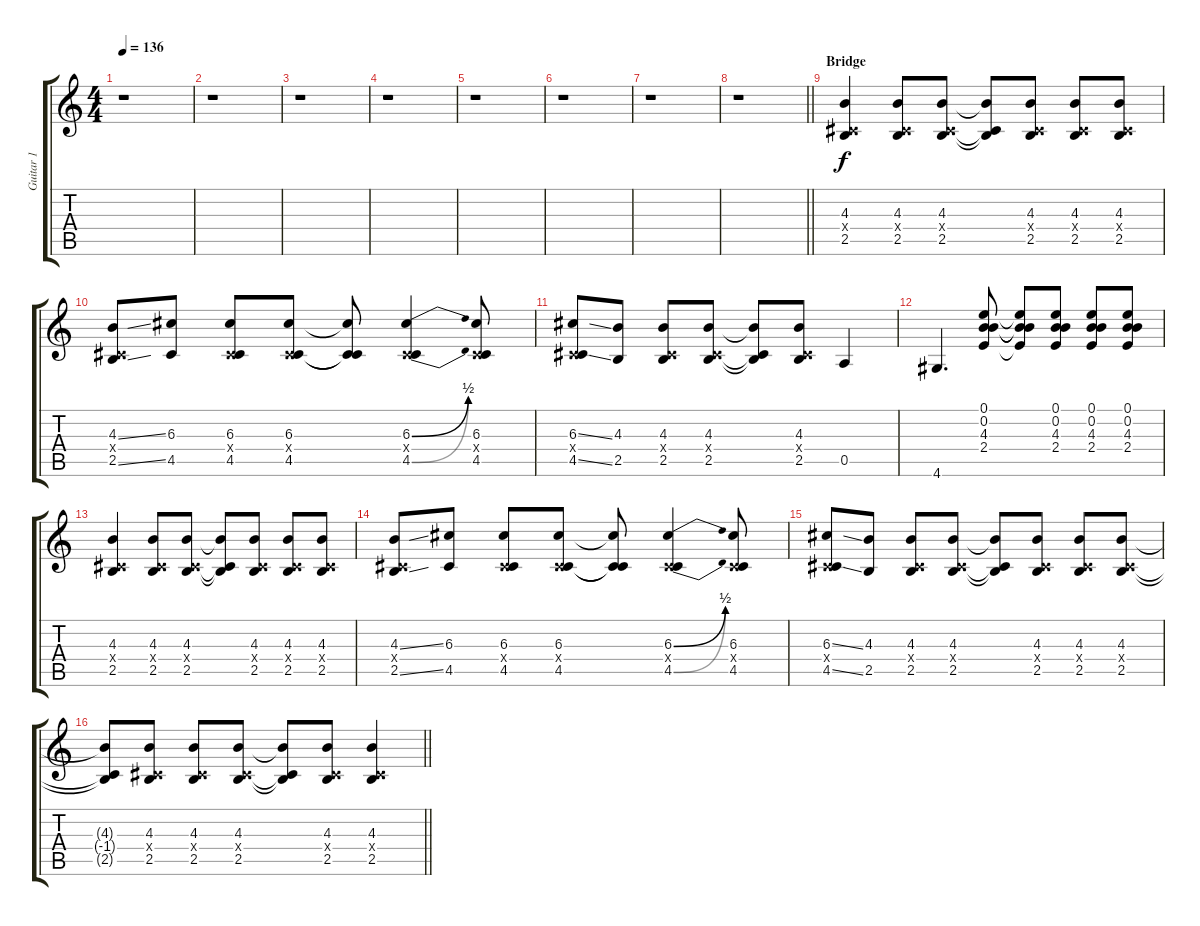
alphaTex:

\track ("Guitar 1" "Guitar 1") {instrument distortionguitar}
\staff {score tabs}
\tuning (E4 B3 G3 D3 A2 E2) {hide}
\ts (4 4)
\tempo 136
\clef g2
\ks c
r.1{dy f} |
r.1 |
r.1 |
r.1 |
r.1 |
r.1 |
r.1 |
\barLineRight lightlight
r.1 |
\section ("" "Bridge")
(4.3 -1.4{x} 2.5).4 (4.3 -1.4{x} 2.5).8 (4.3 -1.4{x} 2.5).8 (4.3{t} -1.4{t} 2.5{t}).8 (4.3 -1.4{x} 2.5).8 (4.3 -1.4{x} 2.5).8 (4.3 -1.4{x} 2.5).8 |
(4.3{ss} -1.4{x} 2.5{ss}).8 (6.3 4.5).8 (6.3 -1.4{x} 4.5).8 (6.3 -1.4{x} 4.5).8 (6.3{t} -1.4{t} 4.5{t}).8 (6.3{be (bend 0 0 60 2)} -1.4{x} 4.5{be (bend 0 0 60 2)}).4 (6.3 -1.4{x} 4.5).8 |
(6.3{ss} -1.4{x} 4.5{ss}).8 (4.3 2.5).8 (4.3 -1.4{x} 2.5).8 (4.3 -1.4{x} 2.5).8 (4.3{t} -1.4{t} 2.5{t}).8 (4.3 -1.4{x} 2.5).8 0.5.4 |
4.6.4{d} (0.1 0.2 4.3 2.4).8 (0.1{t} 0.2{t} 4.3{t} 2.4{t}).8 (0.1 0.2 4.3 2.4).8 (0.1 0.2 4.3 2.4).8 (0.1 0.2 4.3 2.4).8 |
(4.3 -1.4{x} 2.5).4 (4.3 -1.4{x} 2.5).8 (4.3 -1.4{x} 2.5).8 (4.3{t} -1.4{t} 2.5{t}).8 (4.3 -1.4{x} 2.5).8 (4.3 -1.4{x} 2.5).8 (4.3 -1.4{x} 2.5).8 |
(4.3{ss} -1.4{x} 2.5{ss}).8 (6.3 4.5).8 (6.3 -1.4{x} 4.5).8 (6.3 -1.4{x} 4.5).8 (6.3{t} -1.4{t} 4.5{t}).8 (6.3{be (bend 0 0 60 2)} -1.4{x} 4.5{be (bend 0 0 60 2)}).4 (6.3 -1.4{x} 4.5).8 |
(6.3{ss} -1.4{x} 4.5{ss}).8 (4.3 2.5).8 (4.3 -1.4{x} 2.5).8 (4.3 -1.4{x} 2.5).8 (4.3{t} -1.4{t} 2.5{t}).8 (4.3 -1.4{x} 2.5).8 (4.3 -1.4{x} 2.5).8 (4.3 -1.4{x} 2.5).8 |
\barLineRight lightlight
(4.3{t} -1.4{t} 2.5{t}).8 (4.3 -1.4{x} 2.5).8 (4.3 -1.4{x} 2.5).8 (4.3 -1.4{x} 2.5).8 (4.3{t} -1.4{t} 2.5{t}).8 (4.3 -1.4{x} 2.5).8 (4.3 -1.4{x} 2.5).4
